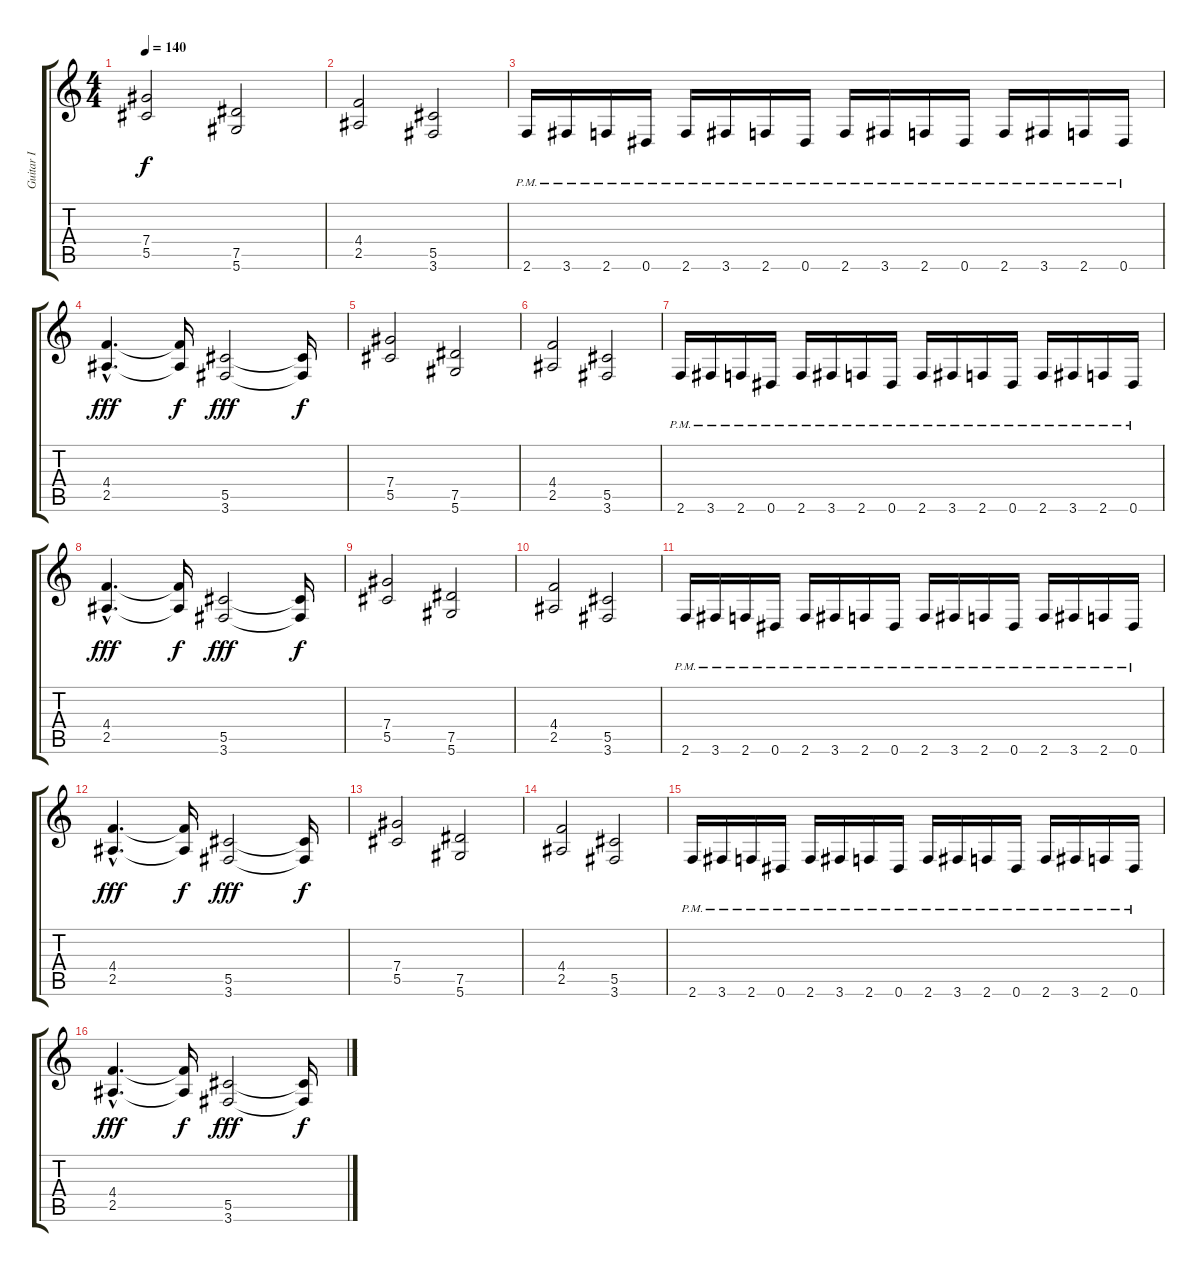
\track ("Guitar I" "Guitar I") {instrument distortionguitar}
\staff {score tabs}
\tuning (Eb4 Bb3 Gb3 Db3 Ab2 Eb2) {hide}
\ts (4 4)
\tempo 140
\clef g2
\ks c
(7.4 5.5).2{dy f} (7.5 5.6).2 |
(4.4 2.5).2 (5.5 3.6).2 |
2.6{pm}.16 3.6{pm}.16 2.6{pm}.16 0.6{pm}.16 2.6{pm}.16 3.6{pm}.16 2.6{pm}.16 0.6{pm}.16 2.6{pm}.16 3.6{pm}.16 2.6{pm}.16 0.6{pm}.16 2.6{pm}.16 3.6{pm}.16 2.6{pm}.16 0.6{pm}.16 |
(4.4{hac} 2.5{hac}).4{d dy fff} (4.4{t} 2.5{t}).16{dy f} (5.5 3.6).2{dy fff} (5.5{t} 3.6{t}).16{dy f} |
(7.4 5.5).2 (7.5 5.6).2 |
(4.4 2.5).2 (5.5 3.6).2 |
2.6{pm}.16 3.6{pm}.16 2.6{pm}.16 0.6{pm}.16 2.6{pm}.16 3.6{pm}.16 2.6{pm}.16 0.6{pm}.16 2.6{pm}.16 3.6{pm}.16 2.6{pm}.16 0.6{pm}.16 2.6{pm}.16 3.6{pm}.16 2.6{pm}.16 0.6{pm}.16 |
(4.4{hac} 2.5{hac}).4{d dy fff} (4.4{t} 2.5{t}).16{dy f} (5.5 3.6).2{dy fff} (5.5{t} 3.6{t}).16{dy f} |
(7.4 5.5).2 (7.5 5.6).2 |
(4.4 2.5).2 (5.5 3.6).2 |
2.6{pm}.16 3.6{pm}.16 2.6{pm}.16 0.6{pm}.16 2.6{pm}.16 3.6{pm}.16 2.6{pm}.16 0.6{pm}.16 2.6{pm}.16 3.6{pm}.16 2.6{pm}.16 0.6{pm}.16 2.6{pm}.16 3.6{pm}.16 2.6{pm}.16 0.6{pm}.16 |
(4.4{hac} 2.5{hac}).4{d dy fff} (4.4{t} 2.5{t}).16{dy f} (5.5 3.6).2{dy fff} (5.5{t} 3.6{t}).16{dy f} |
(7.4 5.5).2 (7.5 5.6).2 |
(4.4 2.5).2 (5.5 3.6).2 |
2.6{pm}.16 3.6{pm}.16 2.6{pm}.16 0.6{pm}.16 2.6{pm}.16 3.6{pm}.16 2.6{pm}.16 0.6{pm}.16 2.6{pm}.16 3.6{pm}.16 2.6{pm}.16 0.6{pm}.16 2.6{pm}.16 3.6{pm}.16 2.6{pm}.16 0.6{pm}.16 |
(4.4{hac} 2.5{hac}).4{d dy fff} (4.4{t} 2.5{t}).16{dy f} (5.5 3.6).2{dy fff} (5.5{t} 3.6{t}).16{dy f}
